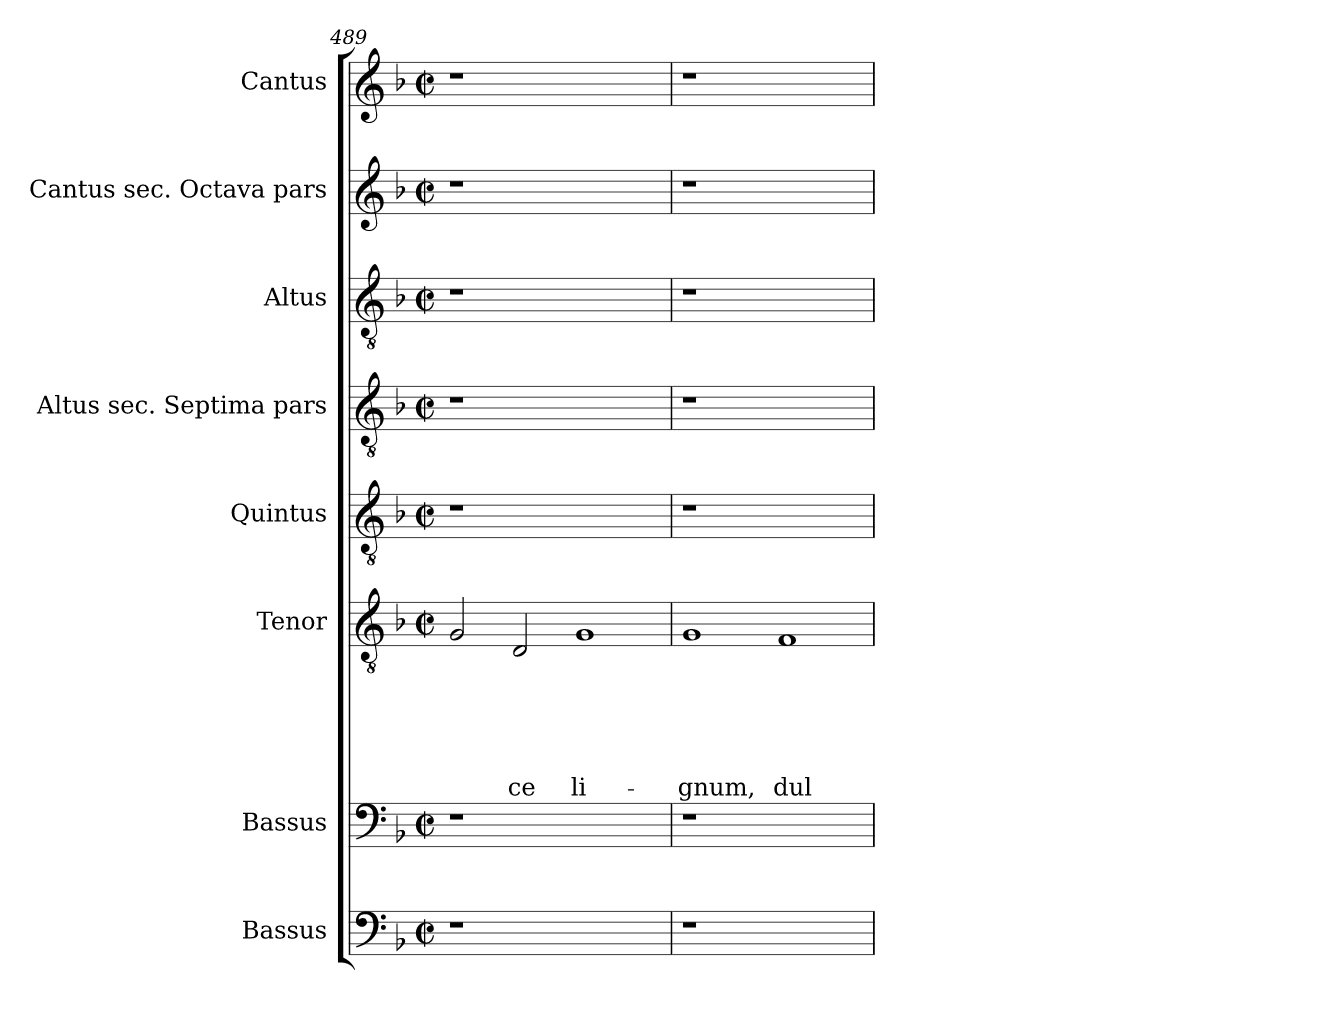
**kern	**kern	**kern	**text	**text	**text	**text	**text	**text	**kern	**kern	**kern	**kern	**kern
*part8	*part7	*part6	*part6	*part6	*part6	*part6	*part6	*part6	*part5	*part4	*part3	*part2	*part1
*staff8	*staff7	*staff6	*staff6	*staff6	*staff6	*staff6	*staff6	*staff6	*staff5	*staff4	*staff3	*staff2	*staff1
*I"Bassus	*I"Bassus	*I"Tenor	*	*	*	*	*	*	*I"Quintus	*I"Altus sec. Septima pars	*I"Altus	*I"Cantus sec. Octava pars	*I"Cantus
*	*I'Bassus	*I'Tenor	*	*	*	*	*	*	*I'Quintus	*	*I'Altus	*	*I'Cantus
*clefF4	*clefF4	*clefGv2	*	*	*	*	*	*	*clefGv2	*clefGv2	*clefGv2	*clefG2	*clefG2
*k[b-]	*k[b-]	*k[b-]	*	*	*	*	*	*	*k[b-]	*k[b-]	*k[b-]	*k[b-]	*k[b-]
*F:	*F:	*F:	*	*	*	*	*	*	*F:	*F:	*F:	*F:	*F:
*M2/2	*M2/2	*M2/2	*	*	*	*	*	*	*M2/2	*M2/2	*M2/2	*M2/2	*M2/2
*met(c|)	*met(c|)	*met(c|)	*	*	*	*	*	*	*met(c|)	*met(c|)	*met(c|)	*met(c|)	*met(c|)
=489	=489	=489	=489	=489	=489	=489	=489	=489	=489	=489	=489	=489	=489
1r	1r	2G/	.	.	.	.	.	.	1r	1r	1r	1r	1r
!	!	!	!	!	!	!	!	!LO:LY:b	!	!	!	!	!
.	.	2D/	.	.	.	.	.	-ce	.	.	.	.	.
!	!	!	!	!	!	!	!	!LO:LY:b	!	!	!	!	!
1ryy	1ryy	1G	.	.	.	.	.	li-	1ryy	1ryy	1ryy	1ryy	1ryy
=490	=490	=490	=490	=490	=490	=490	=490	=490	=490	=490	=490	=490	=490
!	!	!	!	!	!	!	!	!LO:LY:b	!	!	!	!	!
1r	1r	1G	.	.	.	.	.	-gnum,	1r	1r	1r	1r	1r
!	!	!	!	!	!	!	!	!LO:LY:b	!	!	!	!	!
1ryy	1ryy	1F	.	.	.	.	.	dul-	1ryy	1ryy	1ryy	1ryy	1ryy
=	=	=	=	=	=	=	=	=	=	=	=	=	=
*-	*-	*-	*-	*-	*-	*-	*-	*-	*-	*-	*-	*-	*-
